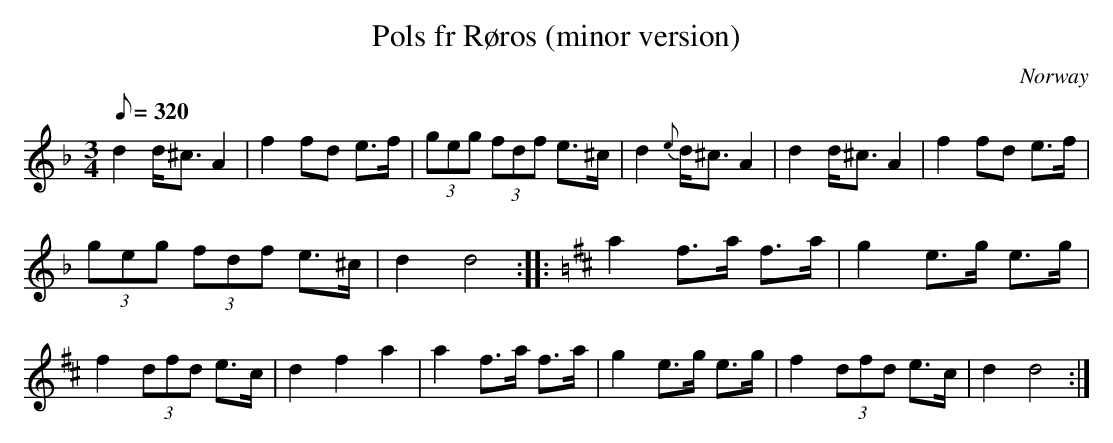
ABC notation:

X:1
T:Pols fr Røros (minor version)
M:3/4
O:Norway
Q:1/8=320
K:D min
d2 d<^c A2|f2 fd e>f|\
(3geg (3fdf e>^c|d2 {e}d<^c A2|\
d2 d<^c A2|f2 fd e>f|
(3geg (3fdf e>^c| d2 d4:|\
|:\
K:D
a2 f>a f>a|g2 e>g e>g|
f2 (3dfd e>c|d2 f2 a2|\
a2 f>a f>a|g2 e>g e>g|f2 (3dfd e>c|d2 d4:|
